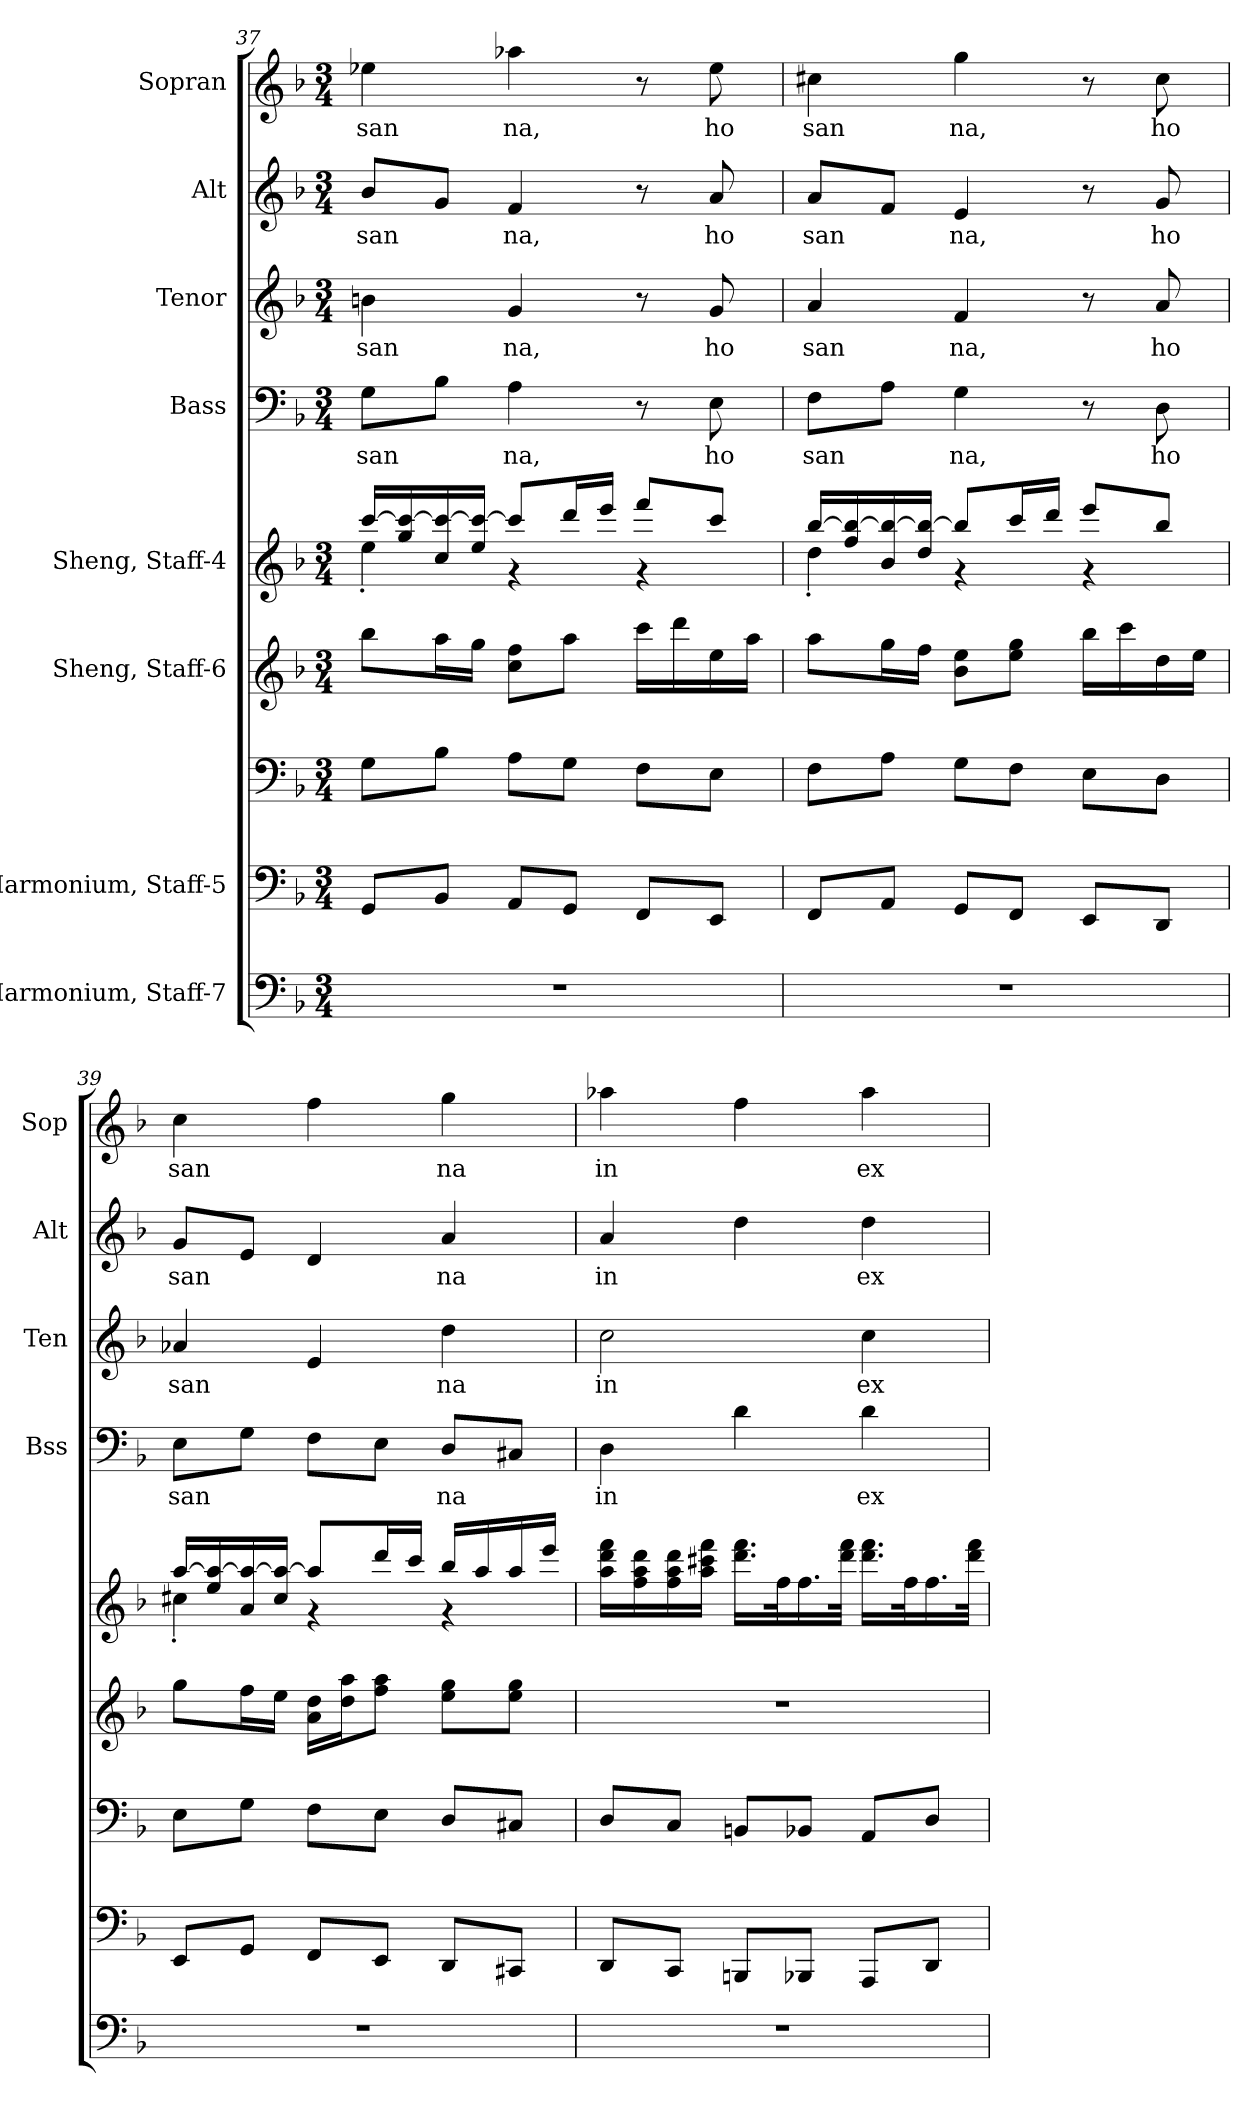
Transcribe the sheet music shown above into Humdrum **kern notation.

**kern	**kern	**kern	**kern	**kern	**kern	**text	**kern	**text	**kern	**text	**kern	**text
*part8	*part7	*part7	*part6	*part5	*part4	*part4	*part3	*part3	*part2	*part2	*part1	*part1
*staff9	*staff8	*staff7	*staff6	*staff5	*staff4	*staff4	*staff3	*staff3	*staff2	*staff2	*staff1	*staff1
*I"Harmonium, Staff-7	*I"Harmonium, Staff-5	*	*I"Sheng, Staff-6	*I"Sheng, Staff-4	*I"Bass	*	*I"Tenor	*	*I"Alt	*	*I"Sopran	*
*	*	*	*	*	*I'Bss	*	*I'Ten	*	*I'Alt	*	*I'Sop	*
!!LO:PB:g=z
*clefF4	*clefF4	*clefF4	*clefG2	*clefG2	*clefF4	*	*clefG2	*	*clefG2	*	*clefG2	*
*	*	*	*	*	*	*	*ITrd4c7	*	*	*	*ITrd2c3	*
*k[b-]	*k[b-]	*k[b-]	*k[b-]	*k[b-]	*k[b-]	*	*k[b-e-]	*	*k[b-]	*	*k[f#c#]	*
*M3/4	*M3/4	*M3/4	*M3/4	*M3/4	*M3/4	*	*M3/4	*	*M3/4	*	*M3/4	*
=37	=37	=37	=37	=37	=37	=37	=37	=37	=37	=37	=37	=37
*	*	*	*	*^	*	*	*	*	*	*	*	*
2.r	8GG/L	8G\L	8bb-\L	[16ccc/LL	4ee'\	8G\L	san	4en\	san	8b-/L	san	4ccn\	san
.	.	.	.	16gg/ 16ccc/_	.	.	.	.	.	.	.	.	.
.	8BB-/J	8B-\J	16aa\L	16cc/ 16ccc/_	.	8B-\J	.	.	.	8g/J	.	.	.
.	.	.	16gg\JJ	16ee/ 16ccc/_JJ	.	.	.	.	.	.	.	.	.
.	8AA/L	8A\L	8cc\ 8ff\L	8ccc/L]	4r	4A\	na,	4c/	na,	4f/	na,	4ffn\	na,
.	8GG/J	8G\J	8aa\J	16ddd/L	.	.	.	.	.	.	.	.	.
.	.	.	.	16eee/JJ	.	.	.	.	.	.	.	.	.
.	8FF/L	8F\L	16ccc\LL	8fff/L	4r	8r	.	8r	.	8r	.	8r	.
.	.	.	16ddd\	.	.	.	.	.	.	.	.	.	.
.	8EE/J	8E\J	16ee\	8ccc/J	.	8E\	ho	8c/	ho	8a/	ho	8cc\	ho
.	.	.	16aa\JJ	.	.	.	.	.	.	.	.	.	.
=38	=38	=38	=38	=38	=38	=38	=38	=38	=38	=38	=38	=38	=38
2.r	8FF/L	8F\L	8aa\L	[16bb-/LL	4dd'\	8F\L	san	4d/	san	8a/L	san	4a#X\	san
.	.	.	.	16ff/ 16bb-/_	.	.	.	.	.	.	.	.	.
.	8AA/J	8A\J	16gg\L	16b-/ 16bb-/_	.	8A\J	.	.	.	8f/J	.	.	.
.	.	.	16ff\JJ	16dd/ 16bb-/_JJ	.	.	.	.	.	.	.	.	.
.	8GG/L	8G\L	8b-\ 8ee\L	8bb-/L]	4r	4G\	na,	4B-/	na,	4e/	na,	4ee\	na,
.	8FF/J	8F\J	8ee\ 8gg\J	16ccc/L	.	.	.	.	.	.	.	.	.
.	.	.	.	16ddd/JJ	.	.	.	.	.	.	.	.	.
.	8EE/L	8E\L	16bb-\LL	8eee/L	4r	8r	.	8r	.	8r	.	8r	.
.	.	.	16ccc\	.	.	.	.	.	.	.	.	.	.
.	8DD/J	8D\J	16dd\	8bb-/J	.	8D\	ho	8d/	ho	8g/	ho	8a#\	ho
.	.	.	16ee\JJ	.	.	.	.	.	.	.	.	.	.
!!LO:PB:g=z
=39	=39	=39	=39	=39	=39	=39	=39	=39	=39	=39	=39	=39	=39
2.r	8EE/L	8E\L	8gg\L	[16aa/LL	4cc#X'\	8E\L	san	4d-X/	san	8g/L	san	4a\	san
.	.	.	.	16ee/ 16aa/_	.	.	.	.	.	.	.	.	.
.	8GG/J	8G\J	16ff\L	16a/ 16aa/_	.	8G\J	.	.	.	8e/J	.	.	.
.	.	.	16ee\JJ	16cc#/ 16aa/_JJ	.	.	.	.	.	.	.	.	.
.	8FF/L	8F\L	16a\ 16dd\LL	8aa/L]	4r	8F\L	.	4A/	.	4d/	.	4dd\	.
.	.	.	16dd\ 16aa\J	.	.	.	.	.	.	.	.	.	.
.	8EE/J	8E\J	8ff\ 8aa\J	16ddd/L	.	8E\J	.	.	.	.	.	.	.
.	.	.	.	16ccc/JJ	.	.	.	.	.	.	.	.	.
.	8DD/L	8D/L	8ee\ 8gg\L	16bb-/LL	4r	8D/L	na	4g\	na	4a/	na	4ee\	na
.	.	.	.	16aa/	.	.	.	.	.	.	.	.	.
.	8CC#X/J	8C#X/J	8ee\ 8gg\J	16aa/	.	8C#X/J	.	.	.	.	.	.	.
.	.	.	.	16eee/JJ	.	.	.	.	.	.	.	.	.
*	*	*	*	*v	*v	*	*	*	*	*	*	*	*
=40	=40	=40	=40	=40	=40	=40	=40	=40	=40	=40	=40	=40
2.r	8DD/L	8D/L	2.r	16aa\ 16ddd\ 16fff\LL	4D\	in	2f\	in	4a/	in	4ffn\	in
.	.	.	.	16ff\ 16aa\ 16ddd\	.	.	.	.	.	.	.	.
.	8CC/J	8C/J	.	16ff\ 16aa\ 16ddd\	.	.	.	.	.	.	.	.
.	.	.	.	16aa\ 16ccc#X\ 16fff\JJ	.	.	.	.	.	.	.	.
.	8BBBn/L	8BBn/L	.	16.ddd\ 16.fff\LL	4d\	.	.	.	4dd\	.	4dd\	.
.	.	.	.	32ff\K	.	.	.	.	.	.	.	.
.	8BBB-X/J	8BB-X/J	.	16.ff\	.	.	.	.	.	.	.	.
.	.	.	.	32ddd\ 32fff\JJk	.	.	.	.	.	.	.	.
.	8AAA/L	8AA/L	.	16.ddd\ 16.fff\LL	4d\	ex	4f\	ex	4dd\	ex	4ff\	ex
.	.	.	.	32ff\K	.	.	.	.	.	.	.	.
.	8DD/J	8D/J	.	16.ff\	.	.	.	.	.	.	.	.
.	.	.	.	32ddd\ 32fff\JJk	.	.	.	.	.	.	.	.
=	=	=	=	=	=	=	=	=	=	=	=	=
*-	*-	*-	*-	*-	*-	*-	*-	*-	*-	*-	*-	*-
